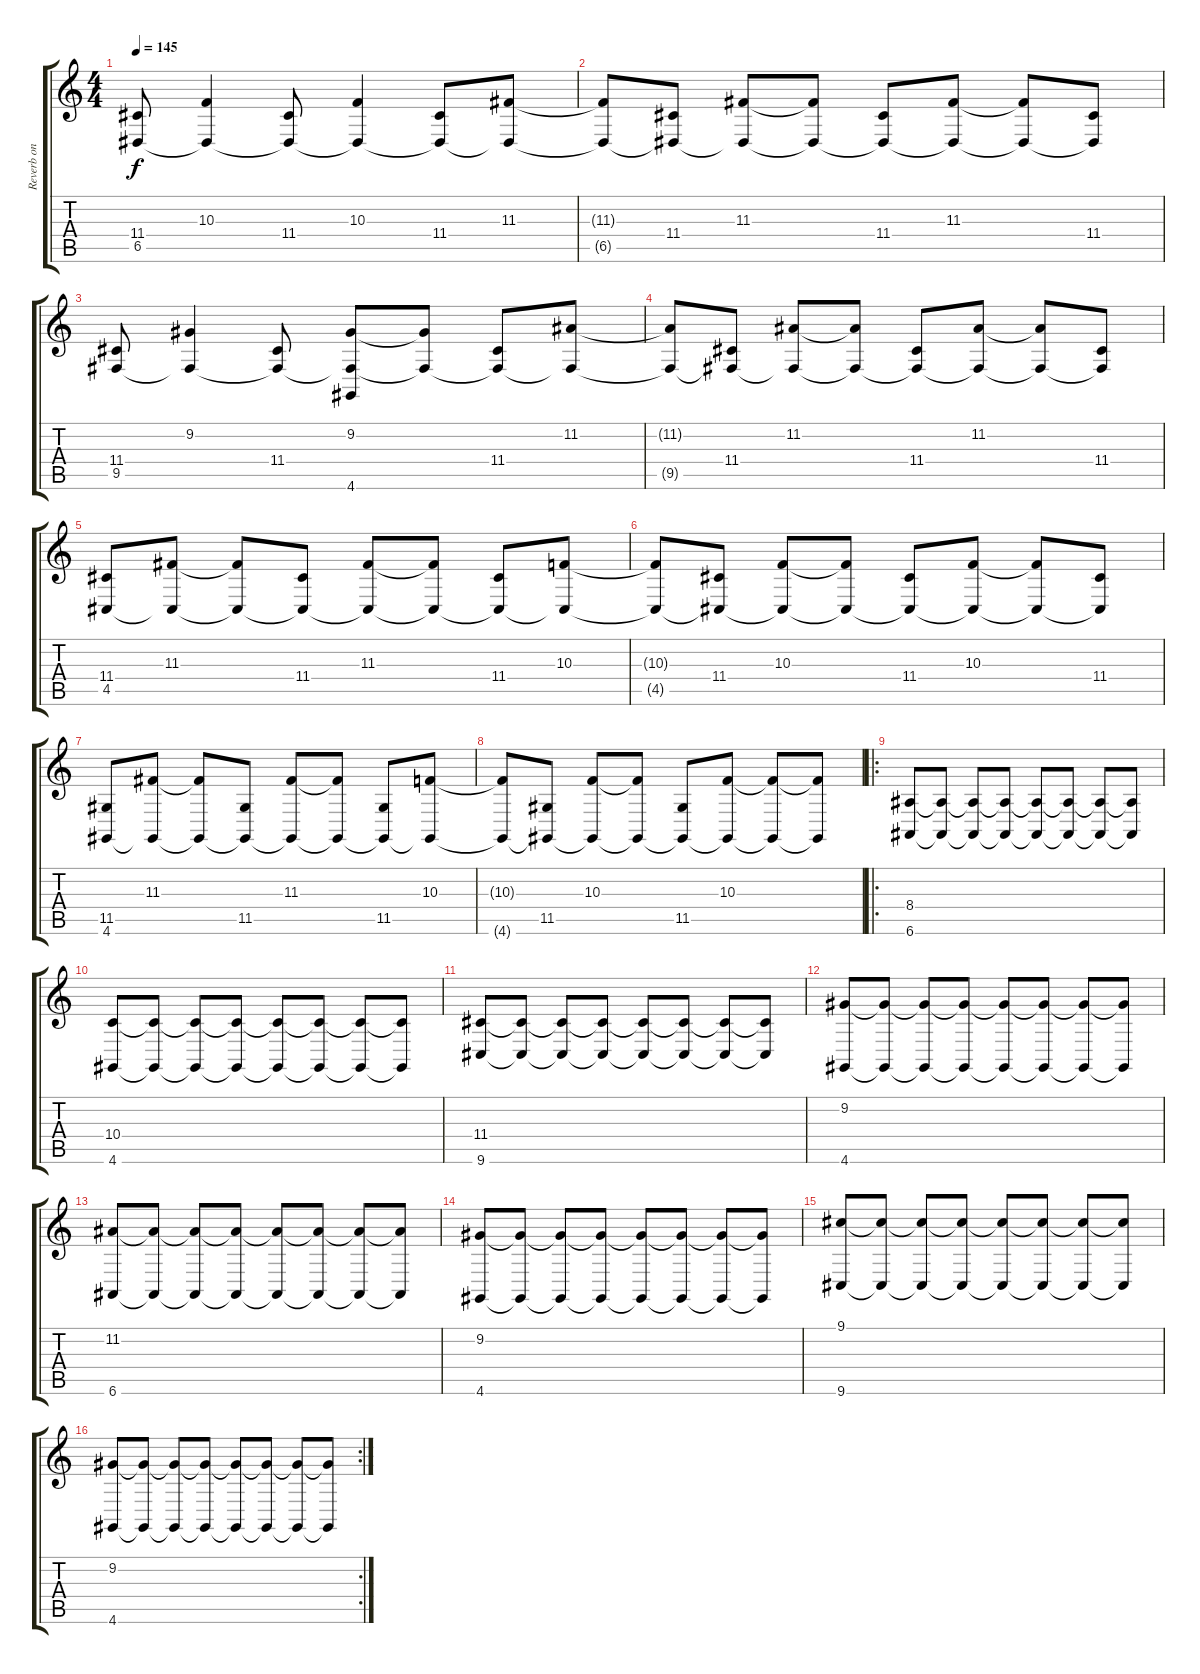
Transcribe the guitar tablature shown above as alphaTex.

\track ("Reverb on Keys/Synth" "Reverb on ") {instrument fx6goblins}
\staff {score tabs}
\tuning (E4 B3 G3 D3 A2 E2) {hide}
\ts (4 4)
\tempo 145
\clef g2
\ks c
(11.4 6.5).8{dy f} (10.3 6.5{t}).4 (11.4 6.5{t}).8 (10.3 6.5{t}).4 (11.4 6.5{t}).8 (11.3 6.5{t}).8 |
(11.3{t} 6.5{t}).8 (11.4 6.5{t}).8 (11.3 6.5{t}).8 (11.3{t} 6.5{t}).8 (11.4 6.5{t}).8 (11.3 6.5{t}).8 (11.3{t} 6.5{t}).8 (11.4 6.5{t}).8 |
(11.4 9.5).8 (9.2 9.5{t}).4 (11.4 9.5{t}).8 (9.2 9.5{t} 4.6{t}).8 (9.2{t} 9.5{t}).8 (11.4 9.5{t}).8 (11.2 9.5{t}).8 |
(11.2{t} 9.5{t}).8 (11.4 9.5{t}).8 (11.2 9.5{t}).8 (11.2{t} 9.5{t}).8 (11.4 9.5{t}).8 (11.2 9.5{t}).8 (11.2{t} 9.5{t}).8 (11.4 9.5{t}).8 |
(11.4 4.5).8 (11.3 4.5{t}).8 (11.3{t} 4.5{t}).8 (11.4 4.5{t}).8 (11.3 4.5{t}).8 (11.3{t} 4.5{t}).8 (11.4 4.5{t}).8 (10.3 4.5{t}).8 |
(10.3{t} 4.5{t}).8 (11.4 4.5{t}).8 (10.3 4.5{t}).8 (10.3{t} 4.5{t}).8 (11.4 4.5{t}).8 (10.3 4.5{t}).8 (10.3{t} 4.5{t}).8 (11.4 4.5{t}).8 |
(11.5 4.6).8 (11.3 4.6{t}).8 (11.3{t} 4.6{t}).8 (11.5 4.6{t}).8 (11.3 4.6{t}).8 (11.3{t} 4.6{t}).8 (11.5 4.6{t}).8 (10.3 4.6{t}).8 |
(10.3{t} 4.6{t}).8 (11.5 4.6{t}).8 (10.3 4.6{t}).8 (10.3{t} 4.6{t}).8 (11.5 4.6{t}).8 (10.3 4.6{t}).8 (10.3{t} 4.6{t}).8 (10.3{t} 4.6{t}).8 |
\ro
(8.4 6.6).8 (8.4{t} 6.6{t}).8 (8.4{t} 6.6{t}).8 (8.4{t} 6.6{t}).8 (8.4{t} 6.6{t}).8 (8.4{t} 6.6{t}).8 (8.4{t} 6.6{t}).8 (8.4{t} 6.6{t}).8 |
(10.4 4.6).8 (10.4{t} 4.6{t}).8 (10.4{t} 4.6{t}).8 (10.4{t} 4.6{t}).8 (10.4{t} 4.6{t}).8 (10.4{t} 4.6{t}).8 (10.4{t} 4.6{t}).8 (10.4{t} 4.6{t}).8 |
(11.4 9.6).8 (11.4{t} 9.6{t}).8 (11.4{t} 9.6{t}).8 (11.4{t} 9.6{t}).8 (11.4{t} 9.6{t}).8 (11.4{t} 9.6{t}).8 (11.4{t} 9.6{t}).8 (11.4{t} 9.6{t}).8 |
(9.2 4.6).8 (9.2{t} 4.6{t}).8 (9.2{t} 4.6{t}).8 (9.2{t} 4.6{t}).8 (9.2{t} 4.6{t}).8 (9.2{t} 4.6{t}).8 (9.2{t} 4.6{t}).8 (9.2{t} 4.6{t}).8 |
(11.2 6.6).8 (11.2{t} 6.6{t}).8 (11.2{t} 6.6{t}).8 (11.2{t} 6.6{t}).8 (11.2{t} 6.6{t}).8 (11.2{t} 6.6{t}).8 (11.2{t} 6.6{t}).8 (11.2{t} 6.6{t}).8 |
(9.2 4.6).8 (9.2{t} 4.6{t}).8 (9.2{t} 4.6{t}).8 (9.2{t} 4.6{t}).8 (9.2{t} 4.6{t}).8 (9.2{t} 4.6{t}).8 (9.2{t} 4.6{t}).8 (9.2{t} 4.6{t}).8 |
(9.1 9.6).8 (9.1{t} 9.6{t}).8 (9.1{t} 9.6{t}).8 (9.1{t} 9.6{t}).8 (9.1{t} 9.6{t}).8 (9.1{t} 9.6{t}).8 (9.1{t} 9.6{t}).8 (9.1{t} 9.6{t}).8 |
\rc 2
(9.2 4.6).8 (9.2{t} 4.6{t}).8 (9.2{t} 4.6{t}).8 (9.2{t} 4.6{t}).8 (9.2{t} 4.6{t}).8 (9.2{t} 4.6{t}).8 (9.2{t} 4.6{t}).8 (9.2{t} 4.6{t}).8
